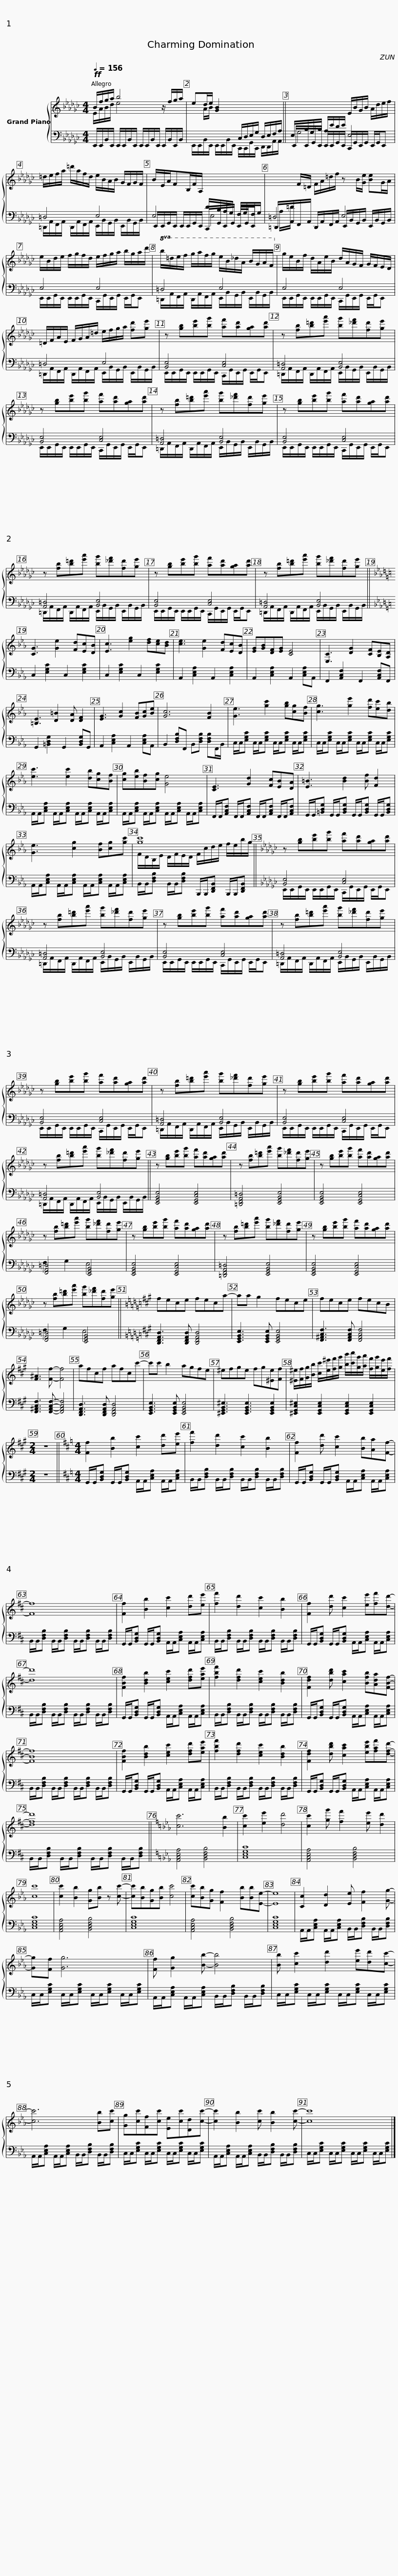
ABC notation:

X:1
%%score { ( 1 2 ) | ( 3 4 5 ) }
L:1/8
Q:1/4=156
M:4/4
I:linebreak $
K:Gb
V:1 treble
V:2 treble
V:3 bass
V:4 bass
V:5 bass
V:1
!ff! B/f/g/a/ b4 z/ f/g/a/ | ed/e/ [GB]2 x4 ||$ x4 E/B/G/B/ A/d/e/f/ | =d/e/f/a/ =d'/a/f/d/ e/B/A/B/ G/F/G/F/ |$ B/E/A/FB,/F/A,/ x4 | %5
 x F/=D/ F/A/=d/f/ z B/[Ge]/ [Be]G/A/ |$ e/B/d/e/ f/g/f/d/ e/f/g/a/ b/g/a/d'/ |!8va(! b/=d'/e'/f'/ g'/a'/f'/g'/ e'/b/_d'/a/ b/g/a/f/!8va)! |$ g/e/B/f/ d/A/e/B/ d/A/G/F/ G/F/E/D/ | =D/F/A/E/ F/G/A/=d/ e/f/g/a/ [fd'][ge'] |$ %10
 z [gb][be'][bg'] [af'][ad'][ga][ad'] | z [fb][b=d'][e'a'] [bg'][_d'f'][fd'][ge'] |$ z [gb][be'][bg'] [af'][ad'][ga][ad'] | z [fb][b=d'][e'a'] [bg'][_d'f'][fd'][ge'] |$ z [gb][be'][bg'] [af'][ad'][ga][ad'] | %15
 z [fb][b=d'][e'a'] [bg'][_d'f'][fd'][ge'] |$ z [gb][be'][bg'] [af'][ad'][ga][ad'] | z [fb][b=d'][e'a'] [bg'][_d'f'][fd'][ge'] ||[K:Eb] [CG]3 [Ge]2 [Fd][Ec][DB] |$ [Ec]3 [eg]2 [df][ce][Bd] | %20
 [ce]3 [Ge]2 [Fd][Ec][DB] | [EG][GB][DF][EG] [CE]4 | [E,C]3 [DG]2 [CF][B,E][A,D] | [=B,E]3 [D=B]2 [DA] [DF]2 | [EG]3 [Gc]2 [FB][Gc][Be] |$ %25
 [Gc]6 [FB]2 | [Ge]3 [gc']2 [gb][cg][Bf] | [cg]3 [ge']2 [fd'][ec'][db] | [ec']3 [ec']2 [db][cg][Bf] |$ [cg][eb][Bf][cg] [Ge]4 | %30
 [CE]3 [Gd]2 [Fc][EB][DA] | [E=B]3 [Bd]2 [Bf] [Fd]2 |$ [Ge]3 [cg]2 [Bf][cg][gc'] | [gc']8 ||$[K:Gb] z [gb][be'][bg'] [af'][ad'][ga][ad'] | %35
 z [fb][b=d'][e'a'] [bg'][_d'f'][fd'][ge'] |$ z [gb][be'][bg'] [af'][ad'][ga][ad'] | z [fb][b=d'][e'a'] [bg'][_d'f'][fd'][ge'] |$ z [gb][be'][bg'] [af'][ad'][ga][ad'] | z [fb][b=d'][e'a'] [bg'][_d'f'][fd'][ge'] |$ %40
 z [gb][be'][bg'] [af'][ad'][ga][ad'] | z [fb][b=d'][e'a'] [bg'][_d'f'][fd'][ge'] || z [gb][be'][bg'] [af'][ad'][ga][ad'] |$ z [fb][b=d'][e'a'] [bg'][_d'f'][fd'][ge'] | z [gb][be'][bg'] [af'][ad'][ga][ad'] | %45
 z [fb][b=d'][e'a'] [bg'][_d'f'][fd'][ge'] |$ z [gb][be'][bg'] [af'][ad'][ga][ad'] | z [fb][b=d'][e'a'] [bg'][_d'f'][fd'][ge'] | z [gb][be'][bg'] [af'][ad'][ga][ad'] |$ z [fb][b=d'][e'a'] [bg'][_d'f'][fd'][ge'] || %50
[K:A] fece feca- | aa g2 fece | fece fecB |$ [F^A]3 [Ff]- [Ff]4 | afcf afcc'- | %55
 c'c' b2 agfe | ^efge fg[^Ee][Ff] |$ [^E^e]/[Ff]/[Gg]/[Bb]/ [cc']/[e^e']/[ff']/[gg']/ [bb']/[c'c'']/[gg']/[aa']/ [ff']/[gg']/[ee']/[ff']/ |[M:2/4] z4 ||[K:D][M:4/4] [Ff]2 [Bb]2 [cc']2 [dd'][ee'] |$ %60
 [ff']2 [dd']2 [cc']2 [Bb]2 | [Ff]2 [dd'] [cc']2 [Bb][Aa][Ff]- | [Ff]8 | [Ff]2 [Bb]2 [cc']2 [dd'][ee'] |$ [ff']2 [dd']2 [cc']2 [Bb]2 | %65
 [Ff]2 [dd'] [cc']2 [ee'][ff'][dd']- | [dd']8 | [FBf]2 [Bdb]2 [cec']2 [dfd'][eae'] |$ [fbf']2 [dfd']2 [cec']2 [Bdb]2 | [Fdf]2 [dbd'] [cac']2 [Bfb][Ada][FBf]- | %70
 [FBf]8 | [FBf]2 [Bdb]2 [cec']2 [dfd'][eae'] |$ [fbf']2 [dfd']2 [cec']2 [Bdb]2 | [Fdf]2 [dbd'] [cac']2 [ebe'][faf'][dfd']- | [dfd']8 || %75
[K:Eb] [cc']6 [Bb]2 | [cc']2 [ee']2 [dd']4 |$ [cc']2 [gg'] [ff']2 [ee'] [dd']2 | [cc']8 | [cc']2 [Bb]2 [Gg][Bb] z [cc']- | %80
 [cc'][Bb][Gg][Bb] [cc']4 | [cc'][Bb][Gg] [Ff]2 [Bb][Bb][Ee]- | [Ee]8 |$ [Cc]2 [Dd]2 [Ee] [Ff]2 [Gg]- | [Gg][Ff] [Gg]6 | %85
 [Ff] [Gg]2 [Bb]- [Bb]4 |$ [Bb] [cc']2 [dd']2 [ee'][dd'][cc']- | [cc']6 [Bb][cc'] | [Gg][cc'][Ff][cc'] [Ee][cc'][Dd][cc']- |$ [cc']2 [Bb]2 [cc'] [Bb]2 [cc']- | %90
 [cc']8 |] %91
V:2
 E/A/B/d/ e4 x2 | x A/B/ x6 ||$ x8 | x8 |$ x8 | %5
 x8 |$ x8 |!8va(! x8!8va)! |$ x8 | x8 |$ %10
 x8 | x8 |$ x8 | x8 |$ x8 | %15
 x8 |$ x8 | x8 ||[K:Eb] x8 |$ x8 | %20
 x8 | x8 | x8 | x8 | x8 |$ %25
 x8 | x8 | x8 | x8 |$ x8 | %30
 x8 | x8 |$ x8 | F/D/B,/E/ D/F/E/D/ F/c/d/e/ f/e/b/g/ ||$[K:Gb] x8 | %35
 x8 |$ x8 | x8 |$ x8 | x8 |$ %40
 x8 | x8 || x8 |$ x8 | x8 | %45
 x8 |$ x8 | x8 | x8 |$ x8 || %50
[K:A] x8 | x8 | x8 |$ x8 | x8 | %55
 x8 | x8 |$ x8 |[M:2/4] x4 ||[K:D][M:4/4] x8 |$ %60
 x8 | x8 | x8 | x8 |$ x8 | %65
 x8 | x8 | x8 |$ x8 | x8 | %70
 x8 | x8 |$ x8 | x8 | x8 || %75
[K:Eb] x8 | x8 |$ x8 | x8 | x8 | %80
 x8 | x8 | x8 |$ x8 | x8 | %85
 x8 |$ x8 | x8 | x8 |$ x8 | %90
 x8 |] %91
V:3
 E,,/E,,/B,,/E,,/ E,,/E,,/B,,/E,,/ E,,/E,,/B,,/E,,/ E,,/B,,/E,,/B,,/ | x4 C,/D,/E,/G,/ D,/E,/F,/A,/ ||$ E,/B,/G,/B,/ A,/E/D/E/ E,4 | =D,4 E,4 |$ E,4 D/B,/A,/G,/ F,/G,/F,/G,/ | %5
 =D,4 E,4 |$ E,4 E,4 | =D,4 E,4 |$ E,4 E,4 | =D,4 E,4 |$ %10
 [B,,E,]4 [C,E,]4 | [A,,=D,]4 [B,,E,]4 |$ [B,,E,]4 [C,E,]4 | [A,,=D,]4 [B,,E,]4 |$ [B,,E,]4 [C,E,]4 | %15
 [A,,=D,]4 [B,,E,]4 |$ [B,,E,]4 [C,E,]4 | [A,,=D,]4 [B,,E,]4 ||[K:Eb] C,2 [E,G,C]2 C,2 [E,G,C]2 |$ C,2 [E,G,C]2 C,2 [E,G,C]2 | %20
 A,,2 [C,E,A,]2 A,,2 [C,E,A,]2 | A,,2 [C,E,A,]2 A,,2 [C,E,A,]A,, | F,,2 [A,,C,F,]2 F,,2 [A,,C,F,]F,, | G,,2 [=B,,D,G,]2 G,,2 [B,,D,G,]G,, | A,,2 [C,E,A,]2 A,,2 [C,E,A,]A,, |$ %25
 B,,2 [D,F,B,]F,, B,,[D,F,B,] [D,F,B,]F,,/B,,/ | C,/C,/[E,G,C] C,/C,/[E,G,C] C,/C,/[E,G,C] C,/C,/[E,G,C] | C,/C,/[E,G,C] C,/C,/[E,G,C] C,/C,/[E,G,C] C,/C,/[E,G,C] | A,,/A,,/[C,E,A,] A,,/A,,/[C,E,A,] A,,/A,,/[C,E,A,] A,,/A,,/[C,E,A,] |$ A,,/A,,/[C,E,A,] A,,/A,,/[C,E,A,] A,,/A,,/[C,E,A,] A,,/A,,/[C,E,A,] | %30
 F,,/F,,/[A,,C,F,] F,,/F,,/[A,,C,F,] F,,/F,,/[A,,C,F,] F,,/F,,/[A,,C,F,] | G,,/G,,/[=B,,D,G,] G,,/G,,/[B,,D,G,] G,,/G,,/[B,,D,G,] G,,/G,,/[B,,D,G,] |$ A,,/A,,/[C,E,A,] A,,/A,,/[C,E,A,] A,,/A,,/[C,E,A,] A,,/A,,/[C,E,A,] | B,,/B,,/[D,F,B,] B,,/B,,/[D,F,B,] B,,,/B,,,/[D,,F,,B,,] B,,,/B,,,/[D,,F,,B,,] ||$[K:Gb] [B,,E,]4 [C,E,]4 | %35
 [A,,=D,]4 [B,,E,]4 |$ [B,,E,]4 [C,E,]4 | [A,,=D,]4 [B,,E,]4 |$ [B,,E,]4 [C,E,]4 | [A,,=D,]4 [B,,E,]4 |$ %40
 [B,,E,]4 [C,E,]4 | [A,,=D,]4 [B,,E,]4 || [E,,G,,B,,E,]4 [E,,G,,C,E,]4 |$ [=D,,F,,A,,=D,]4 [E,,G,,B,,E,]4 | [E,,G,,B,,E,]4 [E,,G,,C,E,]4 | %45
 [F,,A,,=D,]4 [E,,G,,B,,]4 |$ [E,,G,,B,,E,]4 [E,,G,,C,E,]4 | [=D,,F,,A,,=D,]4 [E,,G,,B,,E,]4 | [E,,G,,B,,E,]4 [E,,G,,C,E,]4 |$ [F,,A,,=D,]4 [E,,G,,B,,]4 || %50
[K:A] [D,,F,,A,,D,]3 [D,,F,,A,,D,] [D,,F,,A,,D,]4 | [E,,G,,B,,E,]3 [E,,G,,B,,E,] [E,,G,,B,,E,]4 | [F,,^A,,C,F,]3 [F,,A,,C,F,] [F,,A,,C,F,]4 |$ [F,,^A,,C,F,]3 [F,,A,,C,F,]- [F,,A,,C,F,]4 | [D,,F,,A,,D,]3 [D,,F,,A,,D,] [D,,F,,A,,D,]4 | %55
 [E,,G,,B,,E,]3 [E,,G,,B,,E,] [E,,G,,B,,E,]4 | [^E,,G,,B,,^E,]3 [E,,G,,B,,E,]3 [E,,G,,B,,E,]2 |$ [^E,,G,,C,^E,]2 [E,,G,,C,E,]2 [E,,G,,C,E,]2 [E,,G,,C,E,]2 |[M:2/4] z4 ||[K:D][M:4/4] G,,/G,,/[B,,D,G,] G,,/G,,/[B,,D,G,] A,,/A,,/[C,E,A,] A,,/A,,/[C,E,A,] |$ %60
 B,,/B,,/[D,F,B,] B,,/B,,/[D,F,B,] B,,/B,,/[D,F,B,] B,,/B,,/[D,F,B,] | G,,/G,,/[B,,D,G,] G,,/G,,/[B,,D,G,] A,,/A,,/[C,E,A,] A,,/A,,/[C,E,A,] | B,,/B,,/[D,F,B,] B,,/B,,/[D,F,B,] B,,/B,,/[D,F,B,] B,,/B,,/[D,F,B,] | G,,/G,,/[B,,D,G,] G,,/G,,/[B,,D,G,] A,,/A,,/[C,E,A,] A,,/A,,/[C,E,A,] |$ B,,/B,,/[D,F,B,] B,,/B,,/[D,F,B,] B,,/B,,/[D,F,B,] B,,/B,,/[D,F,B,] | %65
 G,,/G,,/[B,,D,G,] G,,/G,,/[B,,D,G,] A,,/A,,/[C,E,A,] A,,/A,,/[C,E,A,] | B,,/B,,/[D,F,B,] B,,/B,,/[D,F,B,] B,,/B,,/[D,F,B,] B,,/B,,/[D,F,B,] | G,,/G,,/[B,,D,G,] G,,/G,,/[B,,D,G,] A,,/A,,/[C,E,A,] A,,/A,,/[C,E,A,] |$ B,,/B,,/[D,F,B,] B,,/B,,/[D,F,B,] B,,/B,,/[D,F,B,] B,,/B,,/[D,F,B,] | G,,/G,,/[B,,D,G,] G,,/G,,/[B,,D,G,] A,,/A,,/[C,E,A,] A,,/A,,/[C,E,A,] | %70
 B,,/B,,/[D,F,B,] B,,/B,,/[D,F,B,] B,,/B,,/[D,F,B,] B,,/B,,/[D,F,B,] | G,,/G,,/[B,,D,G,] G,,/G,,/[B,,D,G,] A,,/A,,/[C,E,A,] A,,/A,,/[C,E,A,] |$ B,,/B,,/[D,F,B,] B,,/B,,/[D,F,B,] B,,/B,,/[D,F,B,] B,,/B,,/[D,F,B,] | G,,/G,,/[B,,D,G,] G,,/G,,/[B,,D,G,] A,,/A,,/[C,E,A,] A,,/A,,/[C,E,A,] | B,,/B,,/[D,F,B,] B,,/B,,/[D,F,B,] B,,/B,,/[D,F,B,] B,,/B,,/[D,F,B,] || %75
[K:Eb] [A,,C,E,A,]4 [B,,D,F,B,]4 | [C,E,G,C]8 |$ [A,,C,E,A,]4 [B,,D,F,B,]4 | [C,E,G,C]8 | [A,,C,E,A,]4 [B,,D,F,B,]4 | %80
 [C,E,G,C]8 | [A,,C,E,A,]4 [B,,D,F,B,]4 | [C,E,G,C]8 |$ A,,/A,,/[C,E,A,] A,,/A,,/[C,E,A,] B,,/B,,/[D,F,B,] B,,/B,,/[D,F,B,] | C,/C,/[E,G,C] C,/C,/[E,G,C] C,/C,/[E,G,C] C,/C,/[E,G,C] | %85
 A,,/A,,/[C,E,A,] A,,/A,,/[C,E,A,] B,,/B,,/[D,F,B,] B,,/B,,/[D,F,B,] |$ C,/C,/[E,G,C] C,/C,/[E,G,C] C,/C,/[E,G,C] C,/C,/[E,G,C] | A,,/A,,/[C,E,A,] A,,/A,,/[C,E,A,] B,,/B,,/[D,F,B,] B,,/B,,/[D,F,B,] | C,/C,/[E,G,C] C,/C,/[E,G,C] C,/C,/[E,G,C] C,/C,/[E,G,C] |$ A,,/A,,/[C,E,A,] A,,/A,,/[C,E,A,] B,,/B,,/[D,F,B,] B,,/B,,/[D,F,B,] | %90
 C,/C,/[E,G,C] C,/C,/[E,G,C] C,/C,/[E,G,C] C,/C,/[E,G,C] |] %91
V:4
 x8 | E,,/E,,/B,,/E,,/ E,,/E,,/B,,/E,,/ C,,/C,,/G,,/C,,/ D,,/D,,/A,,/A,,/ ||$ E,,/E,,/G,,/E,,/ E,,/E,,/G,,/E,,/ C,,/G,,/E,,/G,,/ E,,/G,,/E,, | =D,,/A,,/F,,/A,,/ D,,/A,,/F,,/A,,/ E,,/B,,/G,,/B,,/ E,,/B,,/G,,/B,,/ |$ E,,/E,,/G,,/E,,/ E,,/E,,/G,,/E,,/ C,,/G,,/E,,/G,,/ E,,/G,,/E,, | %5
 =D,,/A,,/F,,/A,,/ D,,/A,,/F,,/A,,/ E,,/B,,/G,,/B,,/ E,,/B,,/G,,/B,,/ |$ E,,/E,,/G,,/E,,/ E,,/E,,/G,,/E,,/ C,,/G,,/E,,/G,,/ E,,/G,,/E,, | =D,,/A,,/F,,/A,,/ D,,/A,,/F,,/A,,/ E,,/B,,/G,,/B,,/ E,,/B,,/G,,/B,,/ |$ E,,/E,,/G,,/E,,/ E,,/E,,/G,,/E,,/ C,,/G,,/E,,/G,,/ E,,/G,,/E,, | =D,,/A,,/F,,/A,,/ D,,/A,,/F,,/A,,/ E,,/B,,/G,,/B,,/ E,,/B,,/G,,/B,,/ |$ %10
 E,,/E,,/G,,/E,,/ E,,/E,,/G,,/E,,/ C,,/G,,/E,,/G,,/ E,,/G,,/E,, | =D,,/A,,/F,,/A,,/ D,,/A,,/F,,/A,,/ E,,/B,,/G,,/B,,/ E,,/B,,/G,,/B,,/ |$ E,,/E,,/G,,/E,,/ E,,/E,,/G,,/E,,/ C,,/G,,/E,,/G,,/ E,,/G,,/E,, | =D,,/A,,/F,,/A,,/ D,,/A,,/F,,/A,,/ E,,/B,,/G,,/B,,/ E,,/B,,/G,,/B,,/ |$ E,,/E,,/G,,/E,,/ E,,/E,,/G,,/E,,/ C,,/G,,/E,,/G,,/ E,,/G,,/E,, | %15
 =D,,/A,,/F,,/A,,/ D,,/A,,/F,,/A,,/ E,,/B,,/G,,/B,,/ E,,/B,,/G,,/B,,/ |$ E,,/E,,/G,,/E,,/ E,,/E,,/G,,/E,,/ C,,/G,,/E,,/G,,/ E,,/G,,/E,, | =D,,/A,,/F,,/A,,/ D,,/A,,/F,,/A,,/ E,,/B,,/G,,/B,,/ E,,/B,,/G,,/B,,/ ||[K:Eb] x8 |$ x8 | %20
 x8 | x8 | x8 | x8 | x8 |$ %25
 x8 | x8 | x8 | x8 |$ x8 | %30
 x8 | x8 |$ x8 | x8 ||$[K:Gb] E,,/E,,/G,,/E,,/ E,,/E,,/G,,/E,,/ C,,/G,,/E,,/G,,/ E,,/G,,/E,, | %35
 =D,,/A,,/F,,/A,,/ D,,/A,,/F,,/A,,/ E,,/B,,/G,,/B,,/ E,,/B,,/G,,/B,,/ |$ E,,/E,,/G,,/E,,/ E,,/E,,/G,,/E,,/ C,,/G,,/E,,/G,,/ E,,/G,,/E,, | =D,,/A,,/F,,/A,,/ D,,/A,,/F,,/A,,/ E,,/B,,/G,,/B,,/ E,,/B,,/G,,/B,,/ |$ E,,/E,,/G,,/E,,/ E,,/E,,/G,,/E,,/ C,,/G,,/E,,/G,,/ E,,/G,,/E,, | =D,,/A,,/F,,/A,,/ D,,/A,,/F,,/A,,/ E,,/B,,/G,,/B,,/ E,,/B,,/G,,/B,,/ |$ %40
 E,,/E,,/G,,/E,,/ E,,/E,,/G,,/E,,/ C,,/G,,/E,,/G,,/ E,,/G,,/E,, | =D,,/A,,/F,,/A,,/ D,,/A,,/F,,/A,,/ E,,/B,,/G,,/B,,/ E,,/B,,/G,,/B,,/ || x8 |$ x8 | x8 | %45
 F,2 G,2 E,4 |$ x8 | x8 | x8 |$ F,2 G,2 E,4 || %50
[K:A] x8 | x8 | x8 |$ x8 | x8 | %55
 x8 | x8 |$ x8 |[M:2/4] x4 ||[K:D][M:4/4] x8 |$ %60
 x8 | x8 | x8 | x8 |$ x8 | %65
 x8 | x8 | x8 |$ x8 | x8 | %70
 x8 | x8 |$ x8 | x8 | x8 || %75
[K:Eb] x8 | x8 |$ x8 | x8 | x8 | %80
 x8 | x8 | x8 |$ x8 | x8 | %85
 x8 |$ x8 | x8 | x8 |$ x8 | %90
 x8 |] %91
V:5
 x8 | x8 ||$ G,4 x4 | x8 |$ x4 E,4 | %5
 A,/=D/ x7 |$ x8 | x8 |$ x8 | x8 |$ %10
 x8 | x8 |$ x8 | x8 |$ x8 | %15
 x8 |$ x8 | x8 ||[K:Eb] x8 |$ x8 | %20
 x8 | x8 | x8 | x8 | x8 |$ %25
 x8 | x8 | x8 | x8 |$ x8 | %30
 x8 | x8 |$ x8 | x8 ||$[K:Gb] x8 | %35
 x8 |$ x8 | x8 |$ x8 | x8 |$ %40
 x8 | x8 || x8 |$ x8 | x8 | %45
 x8 |$ x8 | x8 | x8 |$ x8 || %50
[K:A] x8 | x8 | x8 |$ x8 | x8 | %55
 x8 | x8 |$ x8 |[M:2/4] x4 ||[K:D][M:4/4] x8 |$ %60
 x8 | x8 | x8 | x8 |$ x8 | %65
 x8 | x8 | x8 |$ x8 | x8 | %70
 x8 | x8 |$ x8 | x8 | x8 || %75
[K:Eb] x8 | x8 |$ x8 | x8 | x8 | %80
 x8 | x8 | x8 |$ x8 | x8 | %85
 x8 |$ x8 | x8 | x8 |$ x8 | %90
 x8 |] %91
